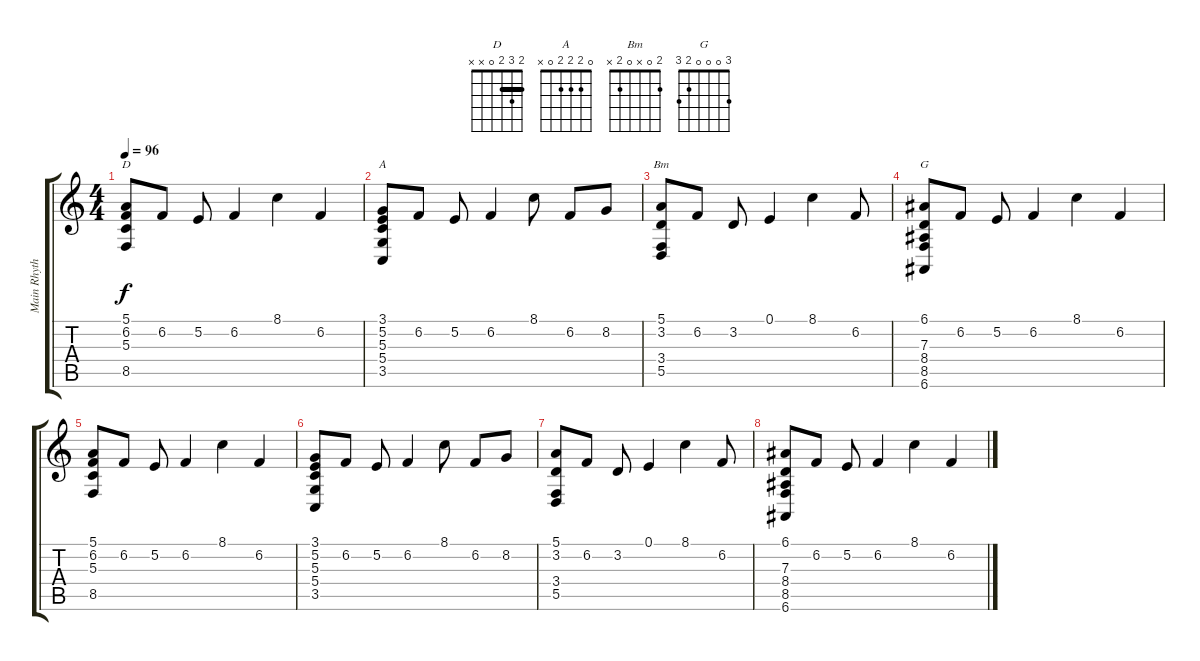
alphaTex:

\track ("Main Rhythm" "Main Rhyth") {instrument acousticgrandpiano}
\staff {score tabs}
\tuning (E4 B3 G3 D3 A2 E2) {hide}
\chord ("D" 2 3 2 0 x x) {barre 2}
\chord ("A" 0 2 2 2 0 x)
\chord ("Bm" 2 0 x 0 2 x)
\chord ("G" 3 0 0 0 2 3)
\ts (4 4)
\tempo 96
\clef g2
\ks c
(5.1 6.2 5.3 8.5).8{ch "D" dy f} 6.2.8 5.2.8 6.2.4 8.1.4 6.2.4 |
(3.1 5.2 5.3 5.4 3.5).8{ch "A"} 6.2.8 5.2.8 6.2.4 8.1.8 6.2.8 8.2.8 |
(5.1 3.2 3.4 5.5).8{ch "Bm"} 6.2.8 3.2.8 0.1.4 8.1.4 6.2.8 |
(6.1 7.3 8.4 8.5 6.6).8{ch "G"} 6.2.8 5.2.8 6.2.4 8.1.4 6.2.4 |
(5.1 6.2 5.3 8.5).8 6.2.8 5.2.8 6.2.4 8.1.4 6.2.4 |
(3.1 5.2 5.3 5.4 3.5).8 6.2.8 5.2.8 6.2.4 8.1.8 6.2.8 8.2.8 |
(5.1 3.2 3.4 5.5).8 6.2.8 3.2.8 0.1.4 8.1.4 6.2.8 |
(6.1 7.3 8.4 8.5 6.6).8 6.2.8 5.2.8 6.2.4 8.1.4 6.2.4
